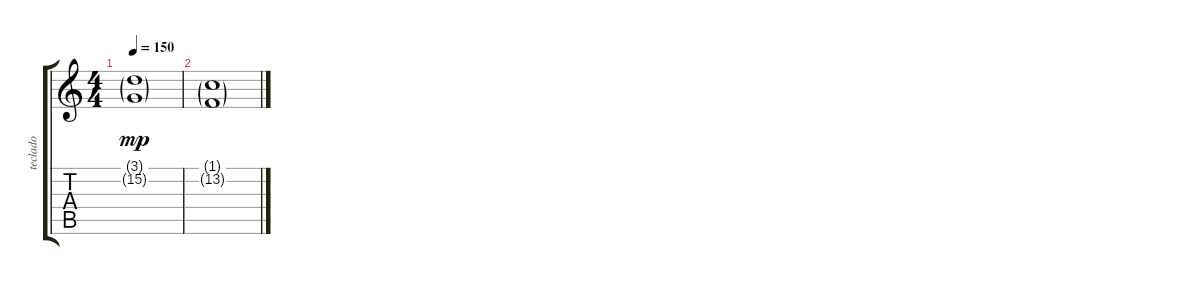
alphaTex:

\track ("teclado" "teclado") {instrument tremolostrings}
\staff {score tabs}
\tuning (E4 B3 G3 D3 A2 E2) {hide}
\ts (4 4)
\tempo 150
\clef g2
\ks c
(3.1{g} 15.2{g}).1{dy mp} |
(1.1{g} 13.2{g}).1
